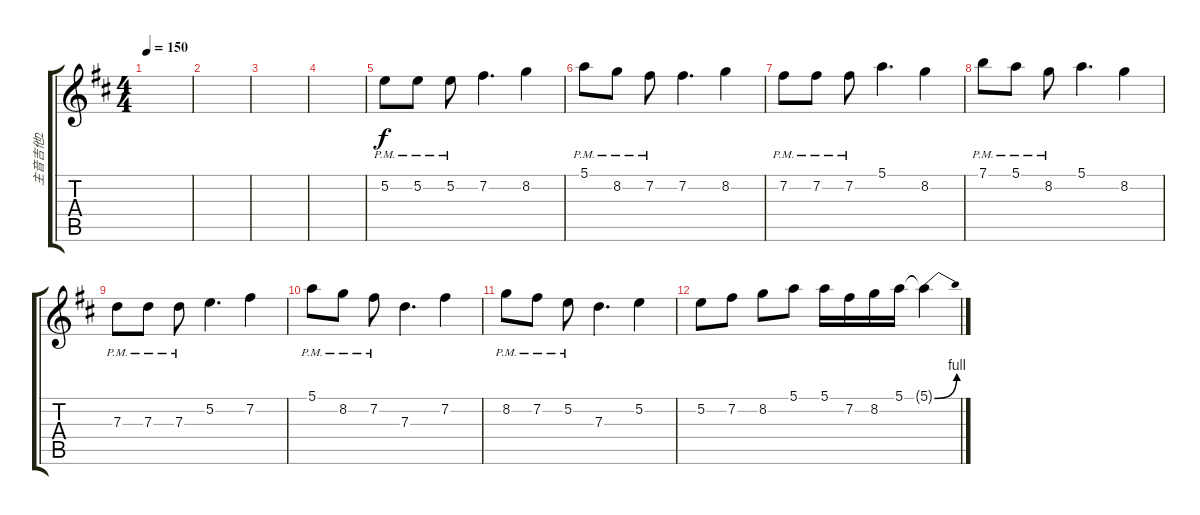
\track ("主音吉他2" "主音吉他2") {instrument distortionguitar}
\staff {score tabs}
\tuning (E4 B3 G3 D3 A2 E2) {hide}
\ts (4 4)
\tempo 150
\clef g2
\ks bminor
|
|
|
|
5.2{pm}.8 5.2{pm}.8 5.2{pm}.8 7.2.4{d} 8.2.4 |
5.1{pm}.8 8.2{pm}.8 7.2{pm}.8 7.2.4{d} 8.2.4 |
7.2{pm}.8 7.2{pm}.8 7.2{pm}.8 5.1.4{d} 8.2.4 |
7.1{pm}.8 5.1{pm}.8 8.2{pm}.8 5.1.4{d} 8.2.4 |
7.3{pm}.8 7.3{pm}.8 7.3{pm}.8 5.2.4{d} 7.2.4 |
5.1{pm}.8 8.2{pm}.8 7.2{pm}.8 7.3.4{d} 7.2.4 |
8.2{pm}.8 7.2{pm}.8 5.2{pm}.8 7.3.4{d} 5.2.4 |
5.2.8 7.2.8 8.2.8 5.1.8 5.1.16 7.2.16 8.2.16 5.1.16 5.1{be (bend 0 0 60 4) t}.4
